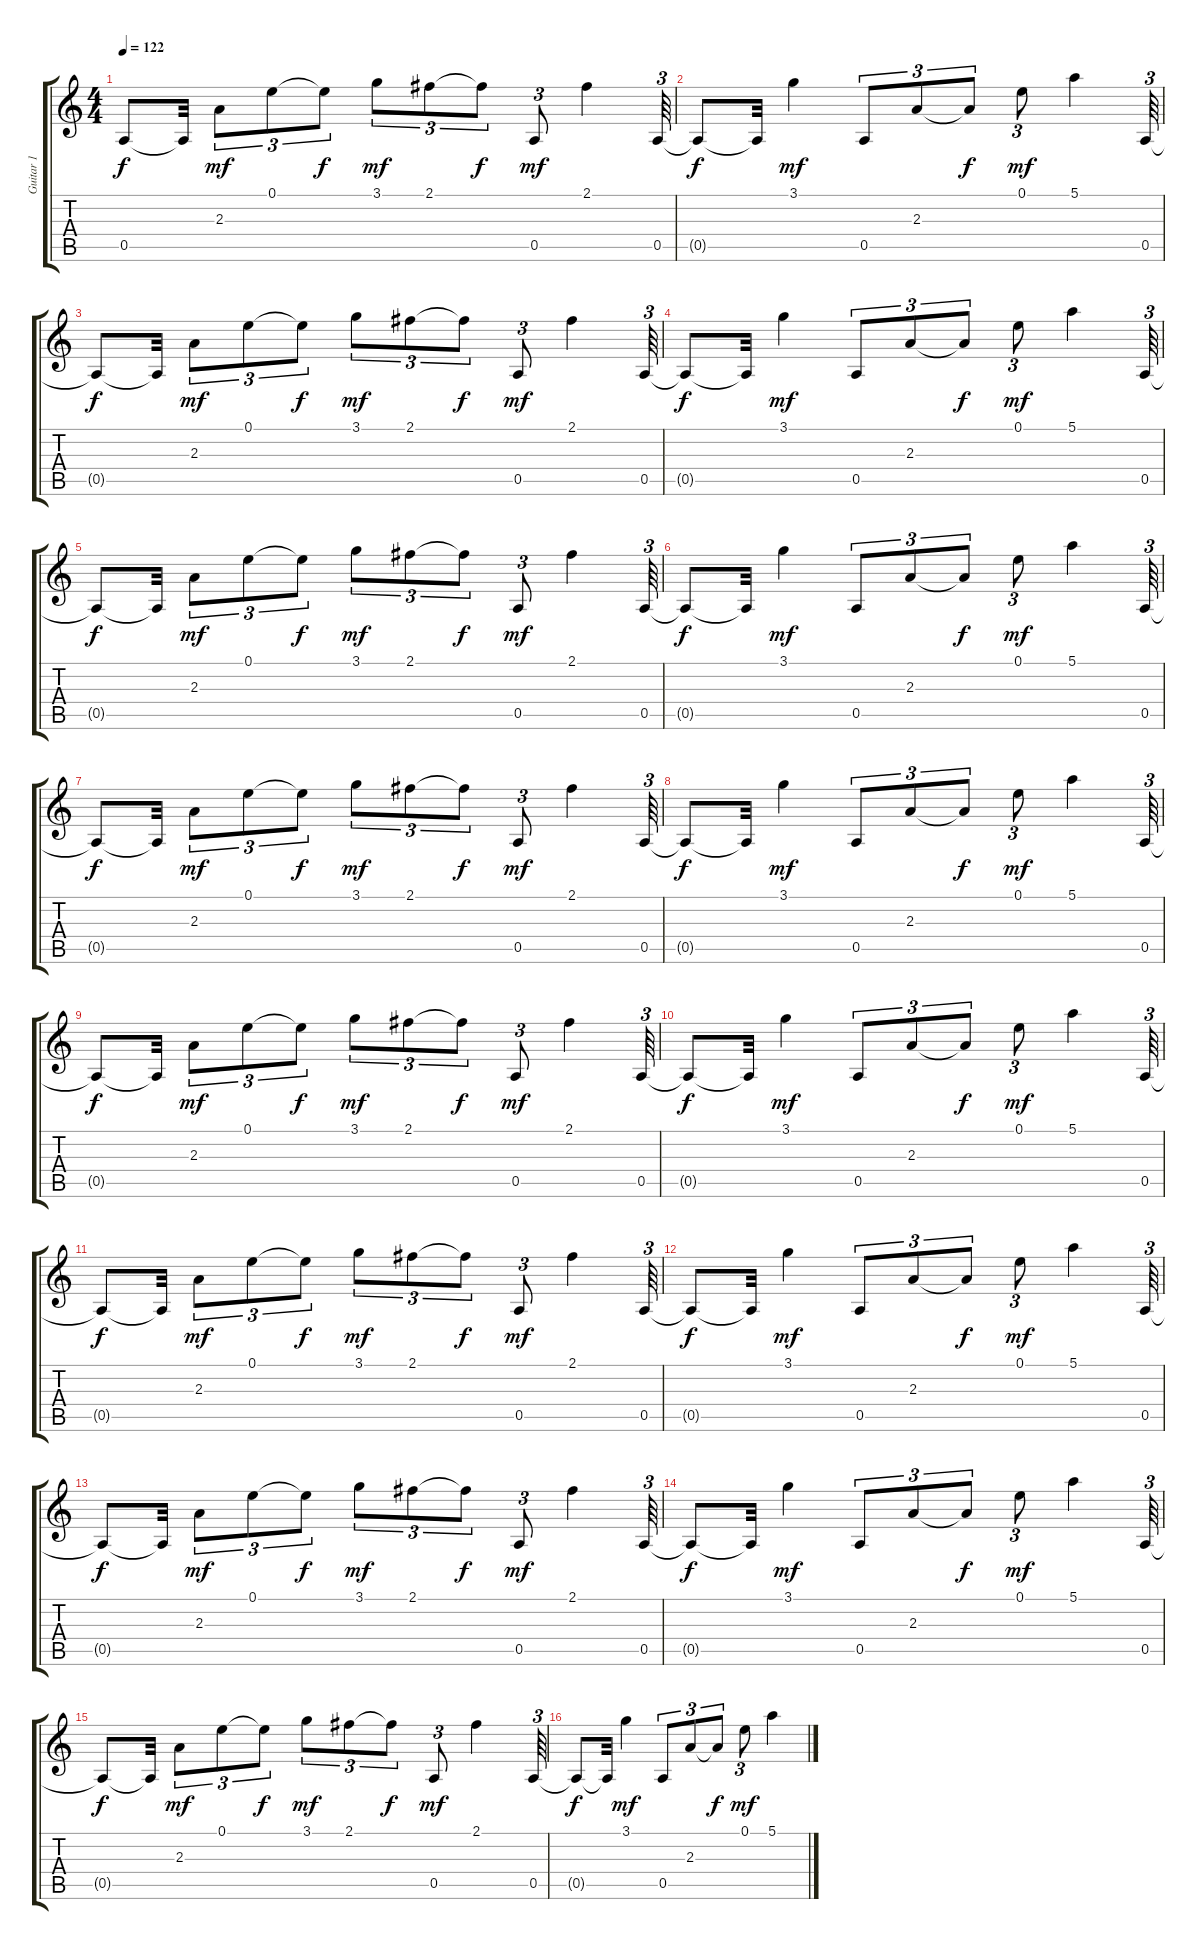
\track ("Guitar 1" "Guitar 1") {instrument distortionguitar}
\staff {score tabs}
\tuning (E4 B3 G3 D3 A2 E2) {hide}
\ts (4 4)
\tempo 122
\clef g2
\ks c
0.5{t}.8{dy f} 0.5{t}.32 2.3.8{tu (3 2) dy mf volume 10} 0.1.8{tu (3 2) volume 10} 0.1{t}.8{tu (3 2) dy f} 3.1.8{tu (3 2) dy mf} 2.1.8{tu (3 2) volume 10} 2.1{t}.8{tu (3 2) dy f} 0.5.8{tu (3 2) dy mf volume 9} 2.1.4 0.5.64{tu (3 2) volume 9} |
0.5{t}.8{dy f} 0.5{t}.32 3.1.4{dy mf volume 9} 0.5.8{tu (3 2) volume 9} 2.3.8{tu (3 2) volume 9} 2.3{t}.8{tu (3 2) dy f} 0.1.8{tu (3 2) dy mf volume 9} 5.1.4 0.5.64{tu (3 2) volume 9} |
0.5{t}.8{dy f} 0.5{t}.32 2.3.8{tu (3 2) dy mf volume 8} 0.1.8{tu (3 2)} 0.1{t}.8{tu (3 2) dy f} 3.1.8{tu (3 2) dy mf volume 8} 2.1.8{tu (3 2) volume 8} 2.1{t}.8{tu (3 2) dy f} 0.5.8{tu (3 2) dy mf} 2.1.4{volume 8} 0.5.64{tu (3 2) volume 8} |
0.5{t}.8{dy f} 0.5{t}.32 3.1.4{dy mf volume 8} 0.5.8{tu (3 2) volume 8} 2.3.8{tu (3 2)} 2.3{t}.8{tu (3 2) dy f} 0.1.8{tu (3 2) dy mf volume 8} 5.1.4{volume 8} 0.5.64{tu (3 2) volume 7} |
0.5{t}.8{dy f} 0.5{t}.32 2.3.8{tu (3 2) dy mf volume 7} 0.1.8{tu (3 2)} 0.1{t}.8{tu (3 2) dy f} 3.1.8{tu (3 2) dy mf volume 7} 2.1.8{tu (3 2)} 2.1{t}.8{tu (3 2) dy f} 0.5.8{tu (3 2) dy mf volume 7} 2.1.4{volume 7} 0.5.64{tu (3 2) volume 7} |
0.5{t}.8{dy f} 0.5{t}.32 3.1.4{dy mf volume 7} 0.5.8{tu (3 2) volume 6} 2.3.8{tu (3 2)} 2.3{t}.8{tu (3 2) dy f} 0.1.8{tu (3 2) dy mf volume 6} 5.1.4 0.5.64{tu (3 2) volume 6} |
0.5{t}.8{dy f} 0.5{t}.32 2.3.8{tu (3 2) dy mf} 0.1.8{tu (3 2) volume 6} 0.1{t}.8{tu (3 2) dy f} 3.1.8{tu (3 2) dy mf volume 6} 2.1.8{tu (3 2)} 2.1{t}.8{tu (3 2) dy f} 0.5.8{tu (3 2) dy mf volume 6} 2.1.4 0.5.64{tu (3 2) volume 6} |
0.5{t}.8{dy f} 0.5{t}.32 3.1.4{dy mf} 0.5.8{tu (3 2) volume 5} 2.3.8{tu (3 2)} 2.3{t}.8{tu (3 2) dy f} 0.1.8{tu (3 2) dy mf volume 5} 5.1.4 0.5.64{tu (3 2) volume 5} |
0.5{t}.8{dy f} 0.5{t}.32 2.3.8{tu (3 2) dy mf volume 5} 0.1.8{tu (3 2) volume 5} 0.1{t}.8{tu (3 2) dy f} 3.1.8{tu (3 2) dy mf} 2.1.8{tu (3 2) volume 5} 2.1{t}.8{tu (3 2) dy f} 0.5.8{tu (3 2) dy mf volume 4} 2.1.4 0.5.64{tu (3 2) volume 4} |
0.5{t}.8{dy f} 0.5{t}.32 3.1.4{dy mf volume 4} 0.5.8{tu (3 2) volume 4} 2.3.8{tu (3 2) volume 4} 2.3{t}.8{tu (3 2) dy f} 0.1.8{tu (3 2) dy mf volume 4} 5.1.4 0.5.64{tu (3 2) volume 4} |
0.5{t}.8{dy f} 0.5{t}.32 2.3.8{tu (3 2) dy mf volume 4} 0.1.8{tu (3 2)} 0.1{t}.8{tu (3 2) dy f} 3.1.8{tu (3 2) dy mf volume 4} 2.1.8{tu (3 2) volume 3} 2.1{t}.8{tu (3 2) dy f} 0.5.8{tu (3 2) dy mf} 2.1.4{volume 3} 0.5.64{tu (3 2) volume 3} |
0.5{t}.8{dy f} 0.5{t}.32 3.1.4{dy mf volume 3} 0.5.8{tu (3 2) volume 3} 2.3.8{tu (3 2)} 2.3{t}.8{tu (3 2) dy f} 0.1.8{tu (3 2) dy mf volume 3} 5.1.4{volume 3} 0.5.64{tu (3 2) volume 2} |
0.5{t}.8{dy f} 0.5{t}.32 2.3.8{tu (3 2) dy mf volume 2} 0.1.8{tu (3 2)} 0.1{t}.8{tu (3 2) dy f} 3.1.8{tu (3 2) dy mf volume 2} 2.1.8{tu (3 2)} 2.1{t}.8{tu (3 2) dy f} 0.5.8{tu (3 2) dy mf volume 2} 2.1.4{volume 2} 0.5.64{tu (3 2) volume 2} |
0.5{t}.8{dy f} 0.5{t}.32 3.1.4{dy mf volume 2} 0.5.8{tu (3 2) volume 2} 2.3.8{tu (3 2)} 2.3{t}.8{tu (3 2) dy f} 0.1.8{tu (3 2) dy mf volume 2} 5.1.4 0.5.64{tu (3 2) volume 1} |
0.5{t}.8{dy f} 0.5{t}.32 2.3.8{tu (3 2) dy mf} 0.1.8{tu (3 2) volume 1} 0.1{t}.8{tu (3 2) dy f} 3.1.8{tu (3 2) dy mf volume 1} 2.1.8{tu (3 2)} 2.1{t}.8{tu (3 2) dy f} 0.5.8{tu (3 2) dy mf volume 1} 2.1.4 0.5.64{tu (3 2) volume 1} |
0.5{t}.8{dy f} 0.5{t}.32 3.1.4{dy mf} 0.5.8{tu (3 2) volume 0} 2.3.8{tu (3 2)} 2.3{t}.8{tu (3 2) dy f} 0.1.8{tu (3 2) dy mf volume 0} 5.1.4
